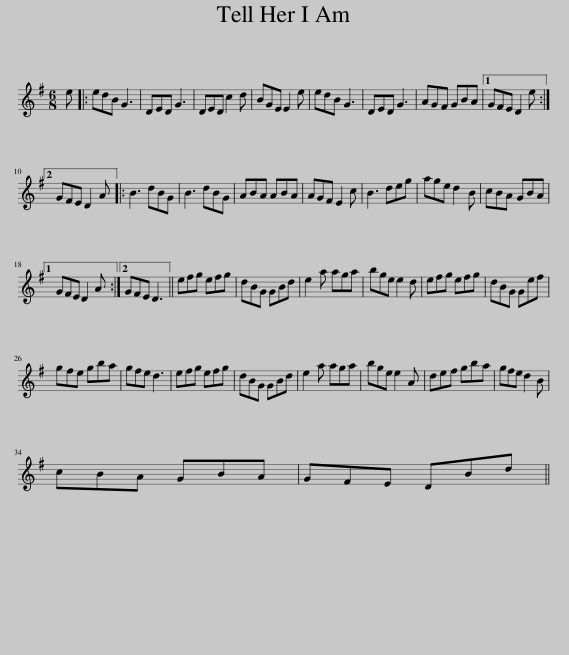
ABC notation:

X:1
L:1/8
M:6/8
I:linebreak $
K:G
V:1 treble
V:1
 e |: edB G3 | DED G3 | DED c2 d | BGE E2 e | %5
 edB G3 | DED G3 | AGF GBA |1 GFE D2 e :|2$ GFE D2 A |: %10
 B3 dBG | B3 dBG | ABA ABA | AGF E2 c | B3 deg | %15
 age d2 B | cBA GBA |1$ GFE D2 A :|2 GFE D3 || efg efg | %20
 dBG GBd | e2 a aga | bge e2 d | efg efg | dBG Gef |$ %25
 gfe gba | gfe d3 | efg efg | dBG GBd | e2 a aga | %30
 bge e2 A | def gba | gfe d2 B |$ cBA GBA | GFE DBd || %35
